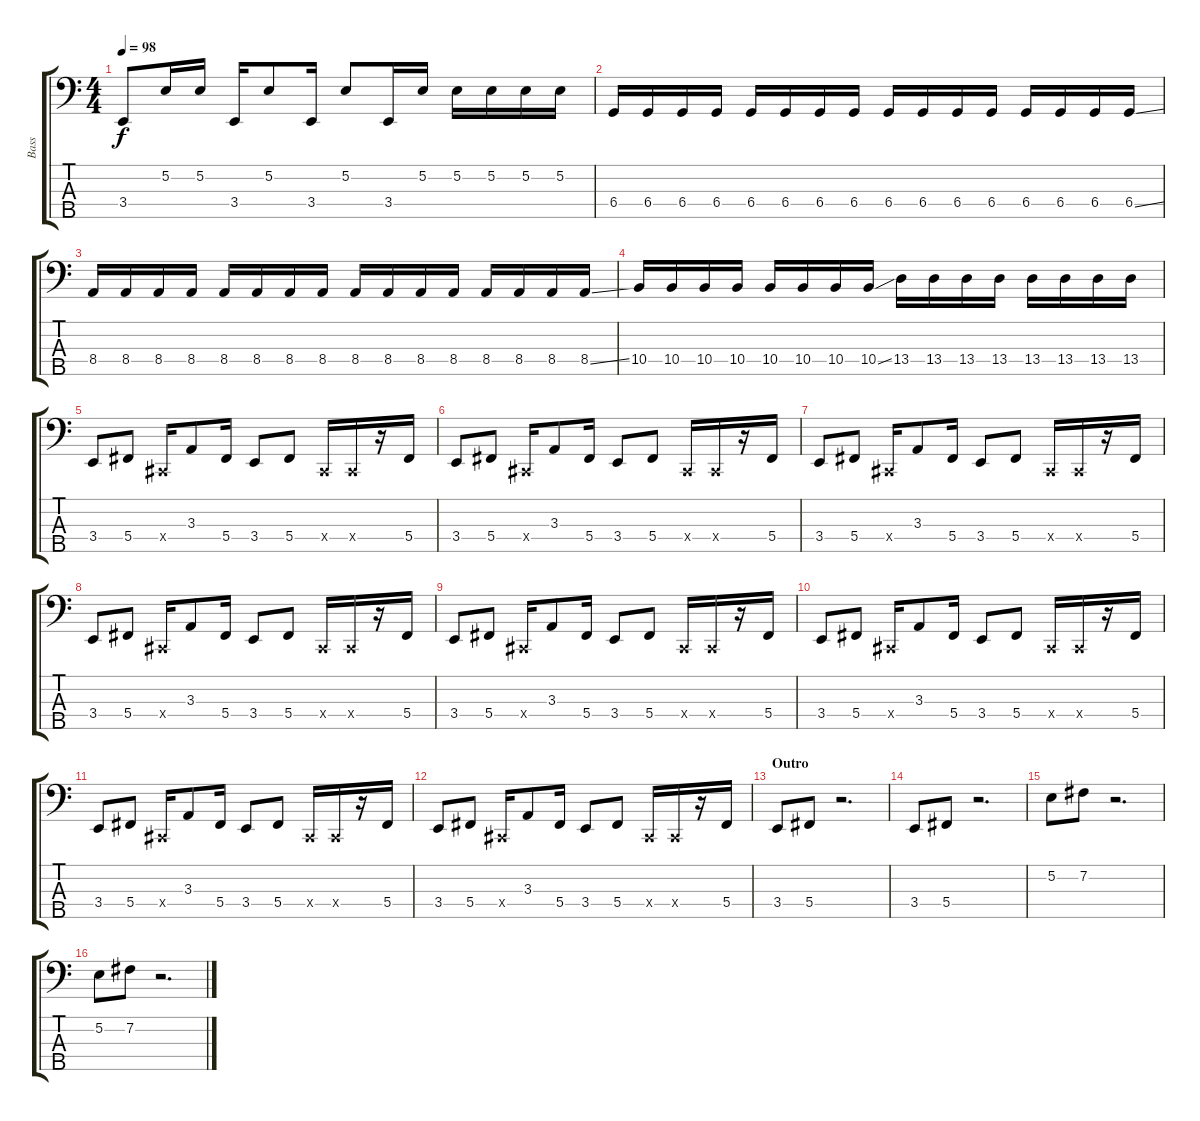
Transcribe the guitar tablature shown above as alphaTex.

\track ("Bass" "Bass") {instrument electricbassfinger}
\staff {score tabs}
\tuning (E2 B1 Gb1 Db1 Bb0) {hide}
\ts (4 4)
\tempo 98
\clef f4
\ks c
3.4.8{dy f} 5.2.16 5.2.16 3.4.16 5.2.8 3.4.16 5.2.8 3.4.16 5.2.16 5.2.16 5.2.16 5.2.16 5.2.16 |
6.4.16 6.4.16 6.4.16 6.4.16 6.4.16 6.4.16 6.4.16 6.4.16 6.4.16 6.4.16 6.4.16 6.4.16 6.4.16 6.4.16 6.4.16 6.4{ss}.16 |
8.4.16 8.4.16 8.4.16 8.4.16 8.4.16 8.4.16 8.4.16 8.4.16 8.4.16 8.4.16 8.4.16 8.4.16 8.4.16 8.4.16 8.4.16 8.4{ss}.16 |
10.4.16 10.4.16 10.4.16 10.4.16 10.4.16 10.4.16 10.4.16 10.4{ss}.16 13.4.16 13.4.16 13.4.16 13.4.16 13.4.16 13.4.16 13.4.16 13.4.16 |
3.4.8 5.4.8 0.4{x}.16 3.3.8 5.4.16 3.4.8 5.4.8 0.4{x}.16 0.4{x}.16 r.16 5.4.16 |
3.4.8 5.4.8 0.4{x}.16 3.3.8 5.4.16 3.4.8 5.4.8 0.4{x}.16 0.4{x}.16 r.16 5.4.16 |
3.4.8 5.4.8 0.4{x}.16 3.3.8 5.4.16 3.4.8 5.4.8 0.4{x}.16 0.4{x}.16 r.16 5.4.16 |
3.4.8 5.4.8 0.4{x}.16 3.3.8 5.4.16 3.4.8 5.4.8 0.4{x}.16 0.4{x}.16 r.16 5.4.16 |
3.4.8 5.4.8 0.4{x}.16 3.3.8 5.4.16 3.4.8 5.4.8 0.4{x}.16 0.4{x}.16 r.16 5.4.16 |
3.4.8 5.4.8 0.4{x}.16 3.3.8 5.4.16 3.4.8 5.4.8 0.4{x}.16 0.4{x}.16 r.16 5.4.16 |
3.4.8 5.4.8 0.4{x}.16 3.3.8 5.4.16 3.4.8 5.4.8 0.4{x}.16 0.4{x}.16 r.16 5.4.16 |
3.4.8 5.4.8 0.4{x}.16 3.3.8 5.4.16 3.4.8 5.4.8 0.4{x}.16 0.4{x}.16 r.16 5.4.16 |
\section ("" "Outro")
3.4.8 5.4.8 r.2{d} |
3.4.8 5.4.8 r.2{d} |
5.2.8 7.2.8 r.2{d} |
5.2.8 7.2.8 r.2{d}
